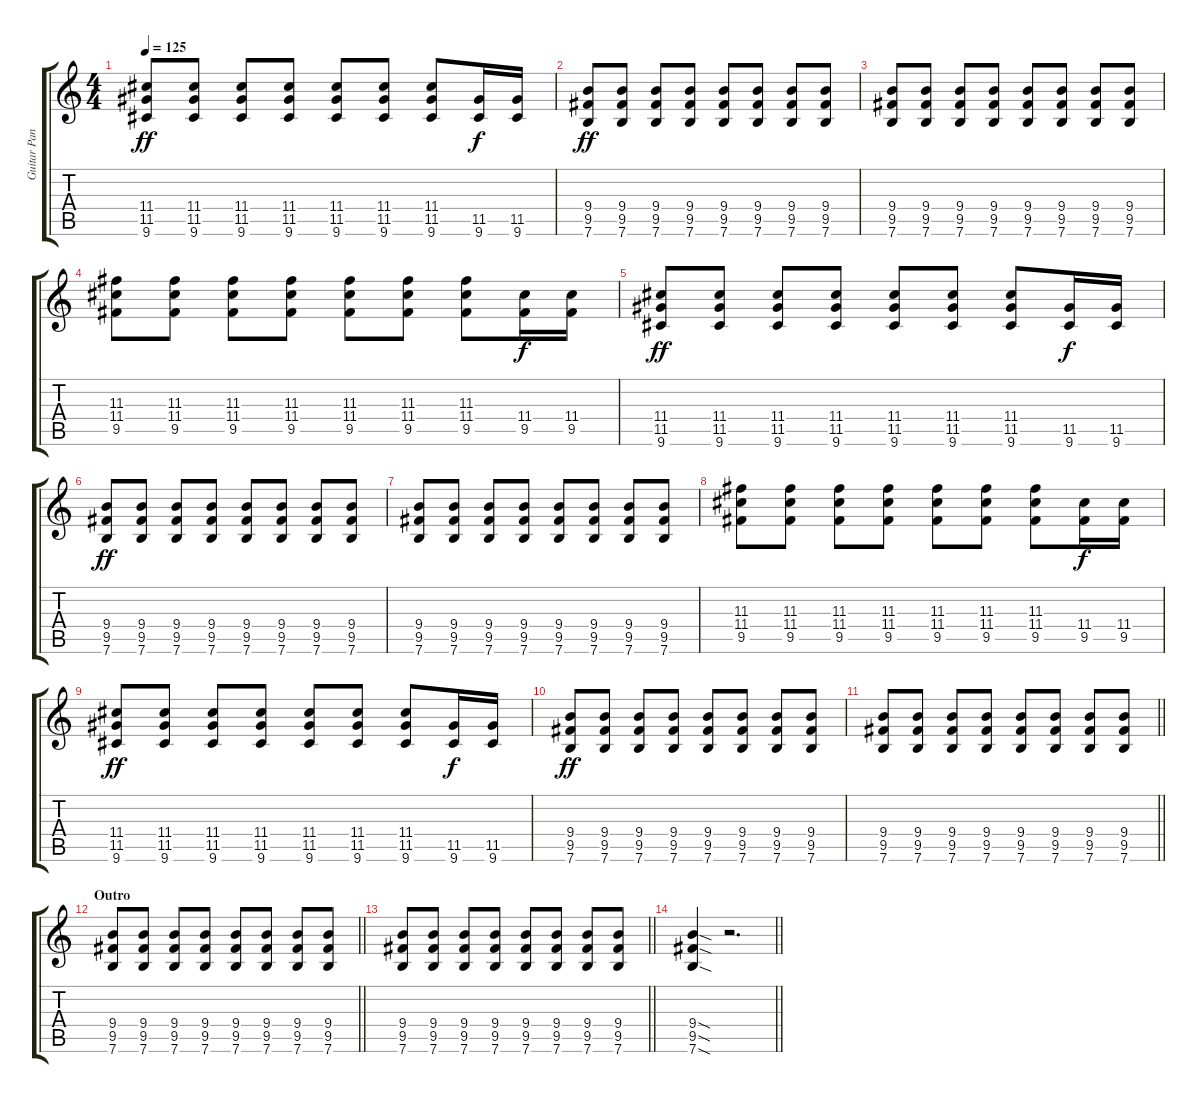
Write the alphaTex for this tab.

\track ("Guitar Pan Left" "Guitar Pan") {instrument distortionguitar}
\staff {score tabs}
\tuning (E4 B3 G3 D3 A2 E2) {hide}
\ts (4 4)
\tempo 125
\clef g2
\ks c
(11.4 11.5 9.6).8{dy ff} (11.4 11.5 9.6).8 (11.4 11.5 9.6).8 (11.4 11.5 9.6).8 (11.4 11.5 9.6).8 (11.4 11.5 9.6).8 (11.4 11.5 9.6).8 (11.5 9.6).16{dy f} (11.5 9.6).16 |
(9.4 9.5 7.6).8{dy ff} (9.4 9.5 7.6).8 (9.4 9.5 7.6).8 (9.4 9.5 7.6).8 (9.4 9.5 7.6).8 (9.4 9.5 7.6).8 (9.4 9.5 7.6).8 (9.4 9.5 7.6).8 |
(9.4 9.5 7.6).8 (9.4 9.5 7.6).8 (9.4 9.5 7.6).8 (9.4 9.5 7.6).8 (9.4 9.5 7.6).8 (9.4 9.5 7.6).8 (9.4 9.5 7.6).8 (9.4 9.5 7.6).8 |
(11.3 11.4 9.5).8 (11.3 11.4 9.5).8 (11.3 11.4 9.5).8 (11.3 11.4 9.5).8 (11.3 11.4 9.5).8 (11.3 11.4 9.5).8 (11.3 11.4 9.5).8 (11.4 9.5).16{dy f} (11.4 9.5).16 |
(11.4 11.5 9.6).8{dy ff} (11.4 11.5 9.6).8 (11.4 11.5 9.6).8 (11.4 11.5 9.6).8 (11.4 11.5 9.6).8 (11.4 11.5 9.6).8 (11.4 11.5 9.6).8 (11.5 9.6).16{dy f} (11.5 9.6).16 |
(9.4 9.5 7.6).8{dy ff} (9.4 9.5 7.6).8 (9.4 9.5 7.6).8 (9.4 9.5 7.6).8 (9.4 9.5 7.6).8 (9.4 9.5 7.6).8 (9.4 9.5 7.6).8 (9.4 9.5 7.6).8 |
(9.4 9.5 7.6).8 (9.4 9.5 7.6).8 (9.4 9.5 7.6).8 (9.4 9.5 7.6).8 (9.4 9.5 7.6).8 (9.4 9.5 7.6).8 (9.4 9.5 7.6).8 (9.4 9.5 7.6).8 |
(11.3 11.4 9.5).8 (11.3 11.4 9.5).8 (11.3 11.4 9.5).8 (11.3 11.4 9.5).8 (11.3 11.4 9.5).8 (11.3 11.4 9.5).8 (11.3 11.4 9.5).8 (11.4 9.5).16{dy f} (11.4 9.5).16 |
(11.4 11.5 9.6).8{dy ff} (11.4 11.5 9.6).8 (11.4 11.5 9.6).8 (11.4 11.5 9.6).8 (11.4 11.5 9.6).8 (11.4 11.5 9.6).8 (11.4 11.5 9.6).8 (11.5 9.6).16{dy f} (11.5 9.6).16 |
(9.4 9.5 7.6).8{dy ff} (9.4 9.5 7.6).8 (9.4 9.5 7.6).8 (9.4 9.5 7.6).8 (9.4 9.5 7.6).8 (9.4 9.5 7.6).8 (9.4 9.5 7.6).8 (9.4 9.5 7.6).8 |
\barLineRight lightlight
(9.4 9.5 7.6).8 (9.4 9.5 7.6).8 (9.4 9.5 7.6).8 (9.4 9.5 7.6).8 (9.4 9.5 7.6).8 (9.4 9.5 7.6).8 (9.4 9.5 7.6).8 (9.4 9.5 7.6).8 |
\section ("" "Outro")
\barLineRight lightlight
(9.4 9.5 7.6).8 (9.4 9.5 7.6).8 (9.4 9.5 7.6).8 (9.4 9.5 7.6).8 (9.4 9.5 7.6).8 (9.4 9.5 7.6).8 (9.4 9.5 7.6).8 (9.4 9.5 7.6).8 |
\barLineRight lightlight
(9.4 9.5 7.6).8 (9.4 9.5 7.6).8 (9.4 9.5 7.6).8 (9.4 9.5 7.6).8 (9.4 9.5 7.6).8 (9.4 9.5 7.6).8 (9.4 9.5 7.6).8 (9.4 9.5 7.6).8 |
\barLineRight lightlight
(9.4{sod} 9.5{sod} 7.6{sod}).4 r.2{d}
